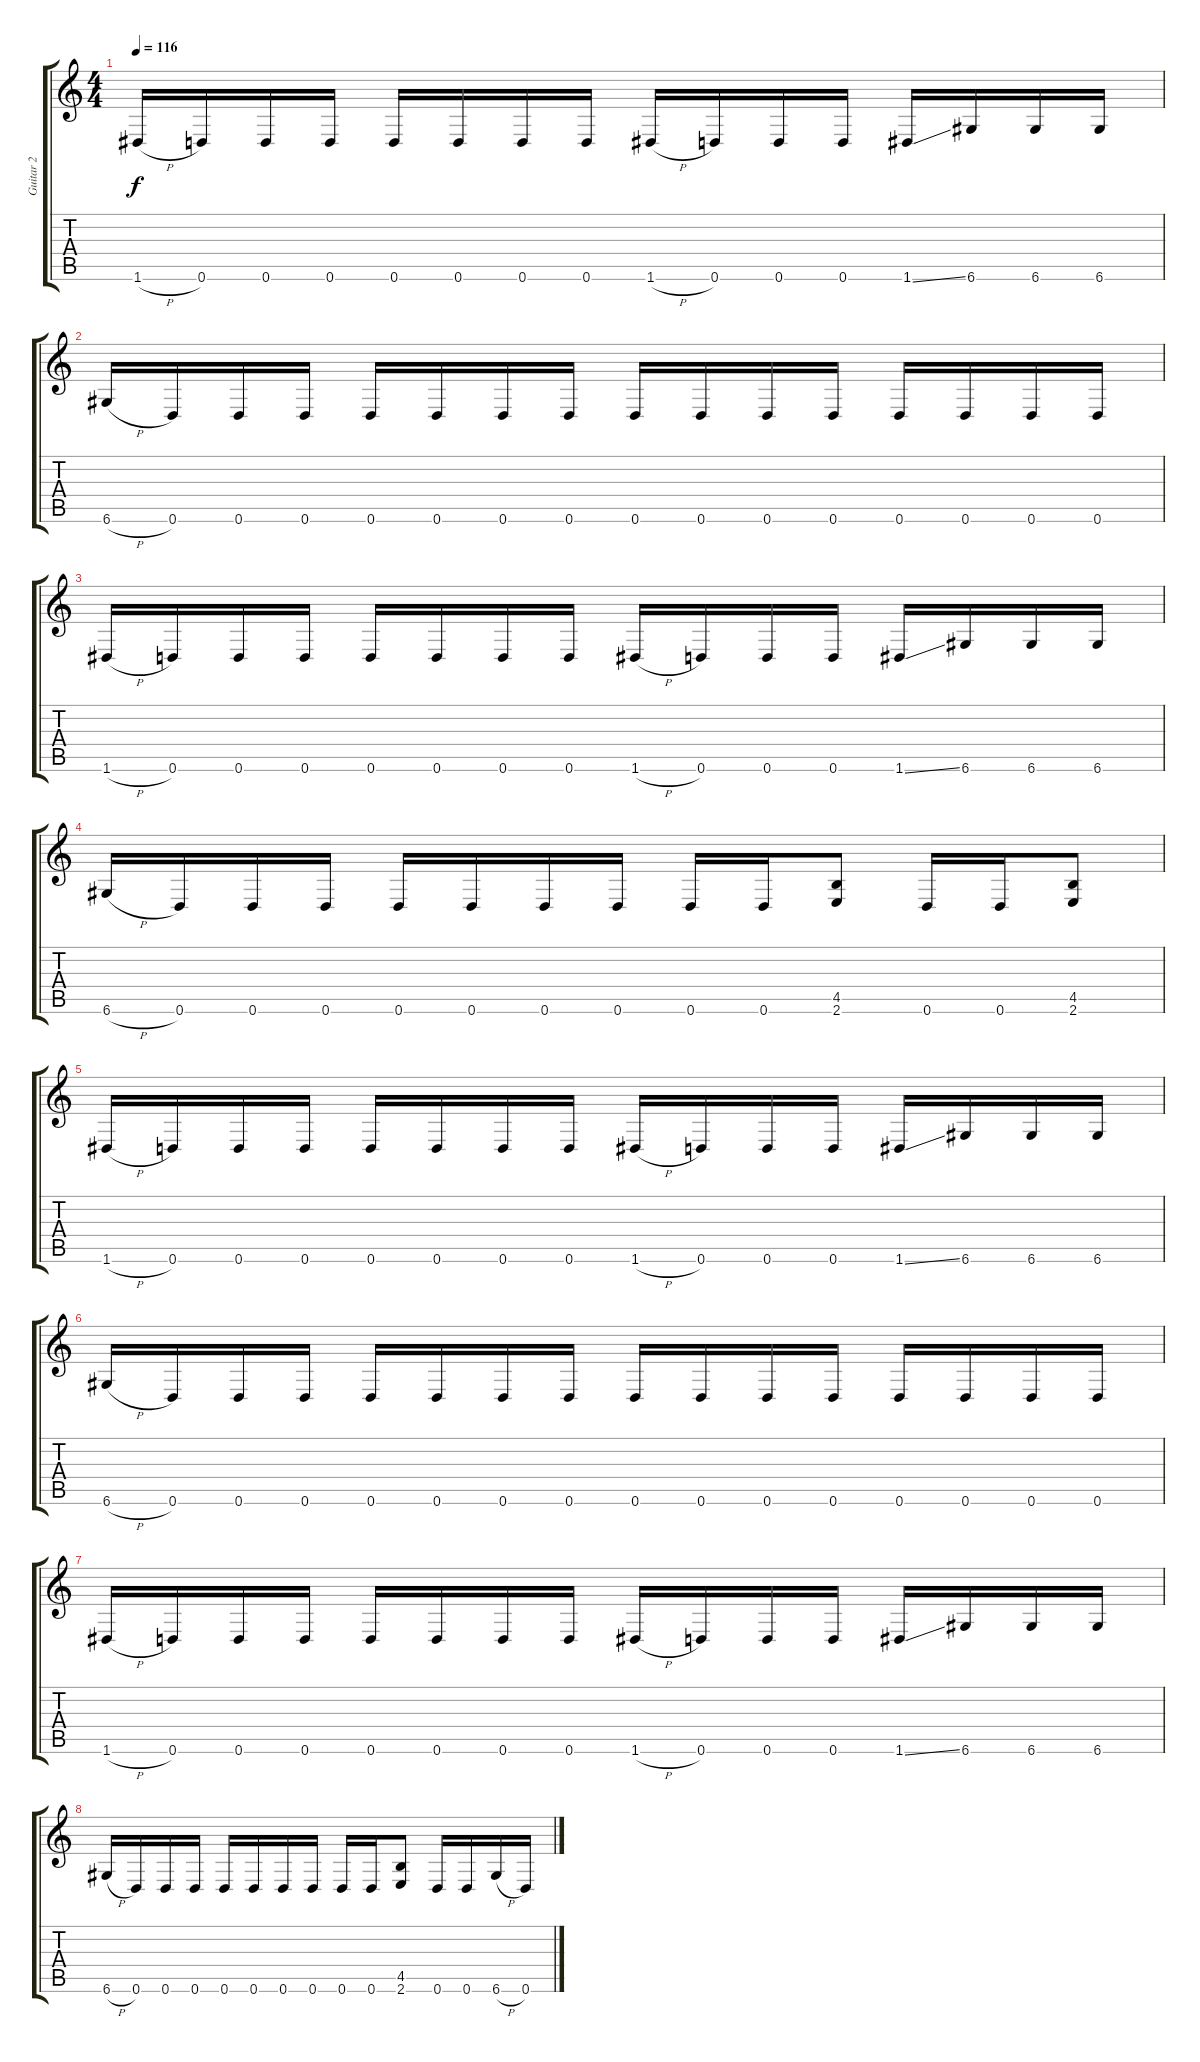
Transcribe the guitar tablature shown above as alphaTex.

\track ("Guitar 2" "Guitar 2") {instrument distortionguitar}
\staff {score tabs}
\tuning (D4 A3 F3 C3 G2 D2) {hide}
\ts (4 4)
\tempo 116
\clef g2
\ks c
1.6{h}.16{dy f} 0.6.16 0.6.16 0.6.16 0.6.16 0.6.16 0.6.16 0.6.16 1.6{h}.16 0.6.16 0.6.16 0.6.16 1.6{ss}.16 6.6.16 6.6.16 6.6.16 |
6.6{h}.16 0.6.16 0.6.16 0.6.16 0.6.16 0.6.16 0.6.16 0.6.16 0.6.16 0.6.16 0.6.16 0.6.16 0.6.16 0.6.16 0.6.16 0.6.16 |
1.6{h}.16 0.6.16 0.6.16 0.6.16 0.6.16 0.6.16 0.6.16 0.6.16 1.6{h}.16 0.6.16 0.6.16 0.6.16 1.6{ss}.16 6.6.16 6.6.16 6.6.16 |
6.6{h}.16 0.6.16 0.6.16 0.6.16 0.6.16 0.6.16 0.6.16 0.6.16 0.6.16 0.6.16 (4.5 2.6).8 0.6.16 0.6.16 (4.5 2.6).8 |
1.6{h}.16 0.6.16 0.6.16 0.6.16 0.6.16 0.6.16 0.6.16 0.6.16 1.6{h}.16 0.6.16 0.6.16 0.6.16 1.6{ss}.16 6.6.16 6.6.16 6.6.16 |
6.6{h}.16 0.6.16 0.6.16 0.6.16 0.6.16 0.6.16 0.6.16 0.6.16 0.6.16 0.6.16 0.6.16 0.6.16 0.6.16 0.6.16 0.6.16 0.6.16 |
1.6{h}.16 0.6.16 0.6.16 0.6.16 0.6.16 0.6.16 0.6.16 0.6.16 1.6{h}.16 0.6.16 0.6.16 0.6.16 1.6{ss}.16 6.6.16 6.6.16 6.6.16 |
6.6{h}.16 0.6.16 0.6.16 0.6.16 0.6.16 0.6.16 0.6.16 0.6.16 0.6.16 0.6.16 (4.5 2.6).8 0.6.16 0.6.16 6.6{h}.16 0.6.16
